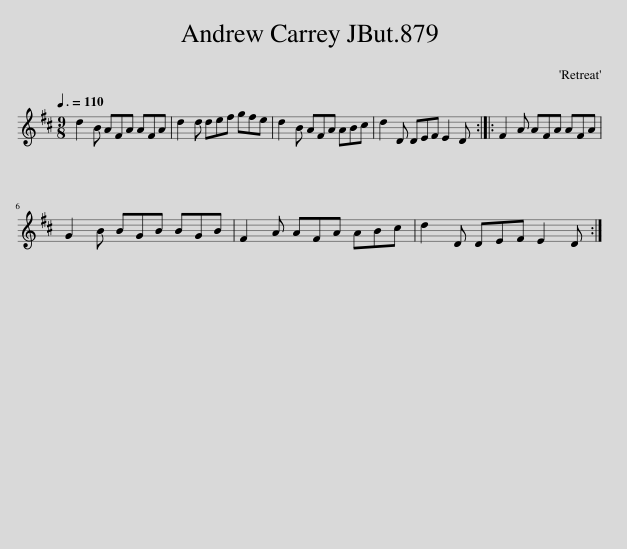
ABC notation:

X:1
L:1/8
Q:3/8=110
M:9/8
I:linebreak $
K:D
V:1 treble
V:1
 d2 B AFA AFA | d2 d def gfe | d2 B AFA ABc | d2 D DEF E2 D :: F2 A AFA AFA |$ %5
 G2 B BGB BGB | F2 A AFA ABc | d2 D DEF E2 D :| %8
